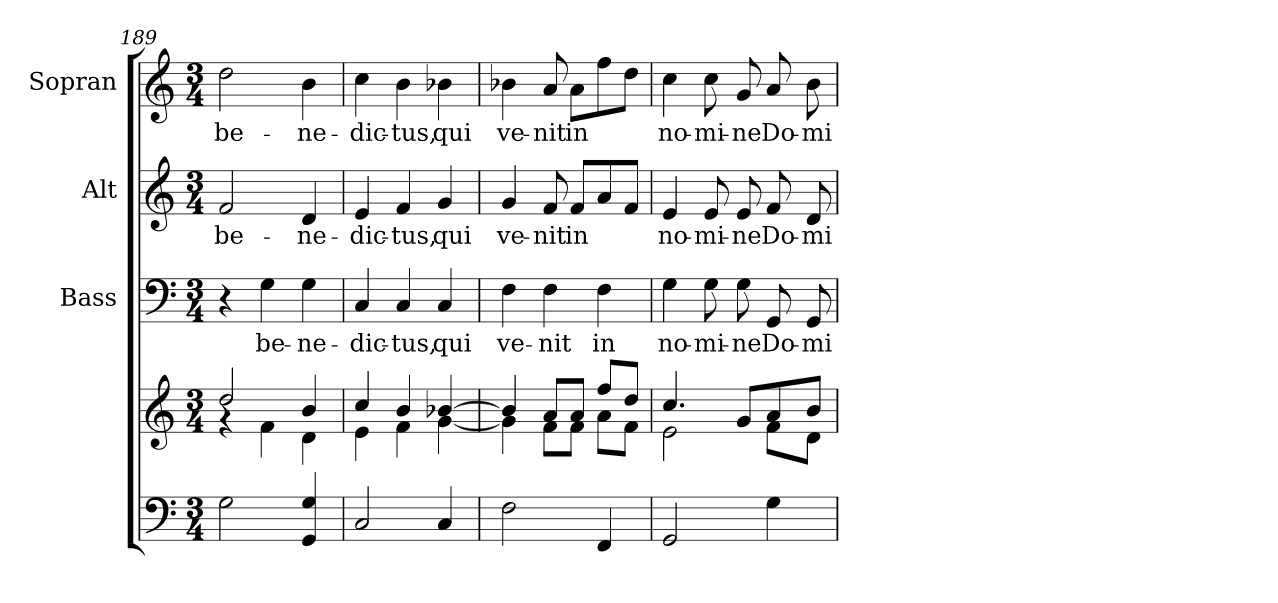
**kern	**kern	**kern	**text	**kern	**text	**kern	**text
*part4	*part4	*part3	*part3	*part2	*part2	*part1	*part1
*staff5	*staff4	*staff3	*staff3	*staff2	*staff2	*staff1	*staff1
*	*	*I"Bass	*	*I"Alt	*	*I"Sopran	*
*	*	*I'B.	*	*I'A.	*	*I'S.	*
!!LO:PB:g=z
*clefF4	*clefG2	*clefF4	*	*clefG2	*	*clefG2	*
*k[]	*k[]	*k[]	*	*k[]	*	*k[]	*
*C:	*C:	*C:	*	*C:	*	*C:	*
*M3/4	*M3/4	*M3/4	*	*M3/4	*	*M3/4	*
=189	=189	=189	=189	=189	=189	=189	=189
*	*^	*	*	*	*	*	*
!	!	!	!	!	!	!LO:LY:b	!	!LO:LY:b
2G\	2dd/	4rf	4r	.	2f/	be-	2dd\	be-
!	!	!	!	!LO:LY:b	!	!	!	!
.	.	4f\	4G\	be-	.	.	.	.
!	!	!	!	!LO:LY:b	!	!LO:LY:b	!	!LO:LY:b
4GG/ 4G/	4b/	4d\	4G\	-ne-	4d/	-ne-	4b\	-ne-
=190	=190	=190	=190	=190	=190	=190	=190	=190
!	!	!	!	!LO:LY:b	!	!LO:LY:b	!	!LO:LY:b
2C/	4cc/	4e\	4C/	-dic-	4e/	-dic-	4cc\	-dic-
!	!	!	!	!LO:LY:b	!	!LO:LY:b	!	!LO:LY:b
.	4b/	4f\	4C/	-tus,	4f/	-tus,	4b\	-tus,
!	!	!	!	!LO:LY:b	!	!LO:LY:b	!	!LO:LY:b
4C/	[>4b-X/	[<4g\	4C/	qui	4g/	qui	4b-X\	qui
=191	=191	=191	=191	=191	=191	=191	=191	=191
!	!	!	!	!LO:LY:b	!	!LO:LY:b	!	!LO:LY:b
2F\	4b-/]	4g\]	4F\	ve-	4g/	ve-	4b-X\	ve-
!	!	!	!	!LO:LY:b	!	!LO:LY:b	!	!LO:LY:b
.	8a/L	8f\L	4F\	-nit	8f/	-nit	8a/	-nit
!	!	!	!	!	!	!LO:LY:b	!	!LO:LY:b
.	8a/J	8f\J	.	.	8f/L	in	8a\L	in
!	!	!	!	!LO:LY:b	!	!	!	!
4FF/	8ff/L	8a\L	4F\	in	8a/	.	8ff\	.
.	8dd/J	8f\J	.	.	8f/J	.	8dd\J	.
=192	=192	=192	=192	=192	=192	=192	=192	=192
!	!	!	!	!LO:LY:b	!	!LO:LY:b	!	!LO:LY:b
2GG/	4.cc/	2e\	4G\	no-	4e/	no-	4cc\	no-
!	!	!	!	!LO:LY:b	!	!LO:LY:b	!	!LO:LY:b
.	.	.	8G\	-mi-	8e/	-mi-	8cc\	-mi-
!	!	!	!	!LO:LY:b	!	!LO:LY:b	!	!LO:LY:b
.	8g/L	.	8G\	-ne	8e/	-ne	8g/	-ne
!	!	!	!	!LO:LY:b	!	!LO:LY:b	!	!LO:LY:b
4G\	8a/	8f\L	8GG/	Do-	8f/	Do-	8a/	Do-
!	!	!	!	!LO:LY:b	!	!LO:LY:b	!	!LO:LY:b
.	8b/J	8d\J	8GG/	-mi-	8d/	-mi-	8b\	-mi-
*	*v	*v	*	*	*	*	*	*
=	=	=	=	=	=	=	=
*-	*-	*-	*-	*-	*-	*-	*-
